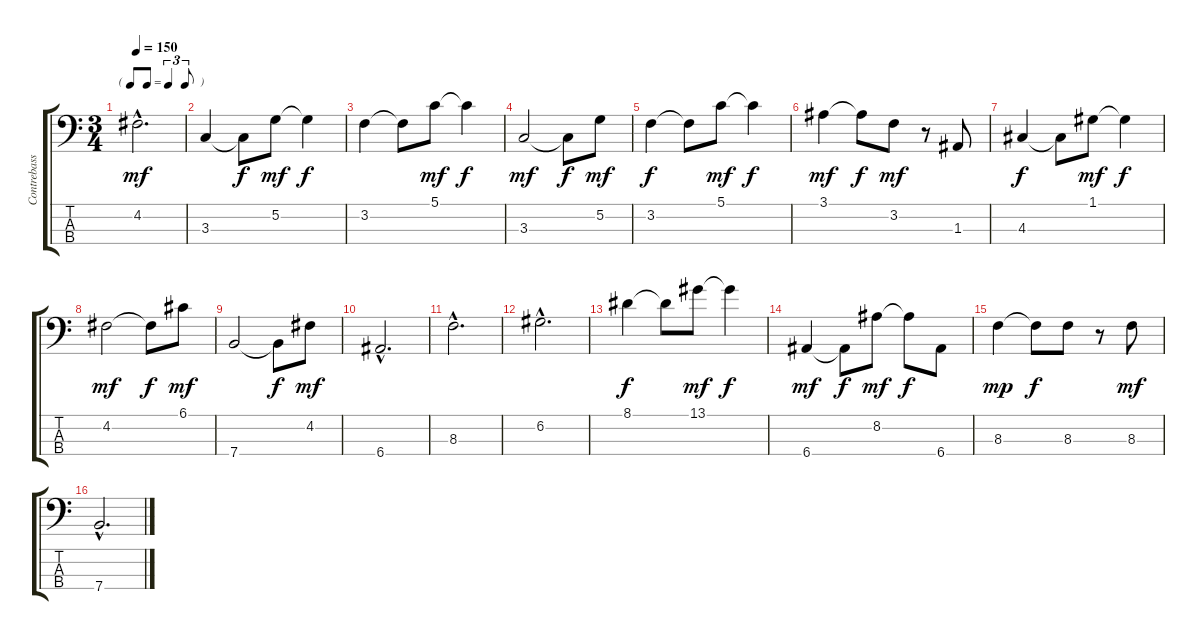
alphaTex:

\track ("Contrebasse" "Contrebass") {instrument acousticbass}
\staff {score tabs}
\tuning (G2 D2 A1 E1) {hide}
\ts (3 4)
\tf triplet8th
\tempo 150
\clef f4
\ks c
4.2{hac}.2{d dy mf} |
3.3.4 3.3{t}.8{dy f} 5.2.8{dy mf} 5.2{t}.4{dy f} |
3.2.4 3.2{t}.8 5.1.8{dy mf} 5.1{t}.4{dy f} |
3.3.2{dy mf} 3.3{t}.8{dy f} 5.2.8{dy mf} |
3.2.4{dy f} 3.2{t}.8 5.1.8{dy mf} 5.1{t}.4{dy f} |
3.1.4{dy mf} 3.1{t}.8{dy f} 3.2.8{dy mf} r.8 1.3.8 |
4.3.4{dy f} 4.3{t}.8 1.1.8{dy mf} 1.1{t}.4{dy f} |
4.2.2{dy mf} 4.2{t}.8{dy f} 6.1.8{dy mf} |
7.4.2 7.4{t}.8{dy f} 4.2.8{dy mf} |
6.4{hac}.2{d} |
8.3{hac}.2{d} |
6.2{hac}.2{d} |
8.1.4{dy f} 8.1{t}.8 13.1.8{dy mf} 13.1{t}.4{dy f} |
6.4.4{dy mf} 6.4{t}.8{dy f} 8.2.8{dy mf} 8.2{t}.8{dy f} 6.4.8 |
8.3.4{dy mp} 8.3{t}.8{dy f} 8.3.8 r.8 8.3.8{dy mf} |
7.4{hac}.2{d}
